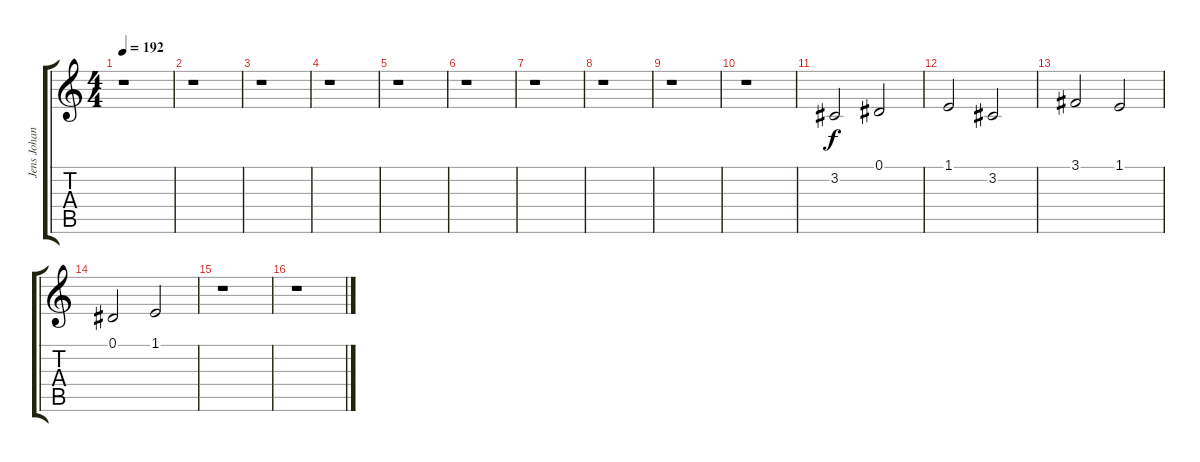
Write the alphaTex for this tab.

\track ("Jens Johansson" "Jens Johan") {instrument choiraahs}
\staff {score tabs}
\tuning (Eb4 Bb3 Gb3 Db3 Ab2 Eb2) {hide}
\ts (4 4)
\tempo 192
\clef g2
\ks c
r.1{dy f} |
r.1 |
r.1 |
r.1 |
r.1 |
r.1 |
r.1 |
r.1 |
r.1 |
r.1 |
3.2.2 0.1.2 |
1.1.2 3.2.2 |
3.1.2 1.1.2 |
0.1.2 1.1.2 |
r.1 |
r.1
